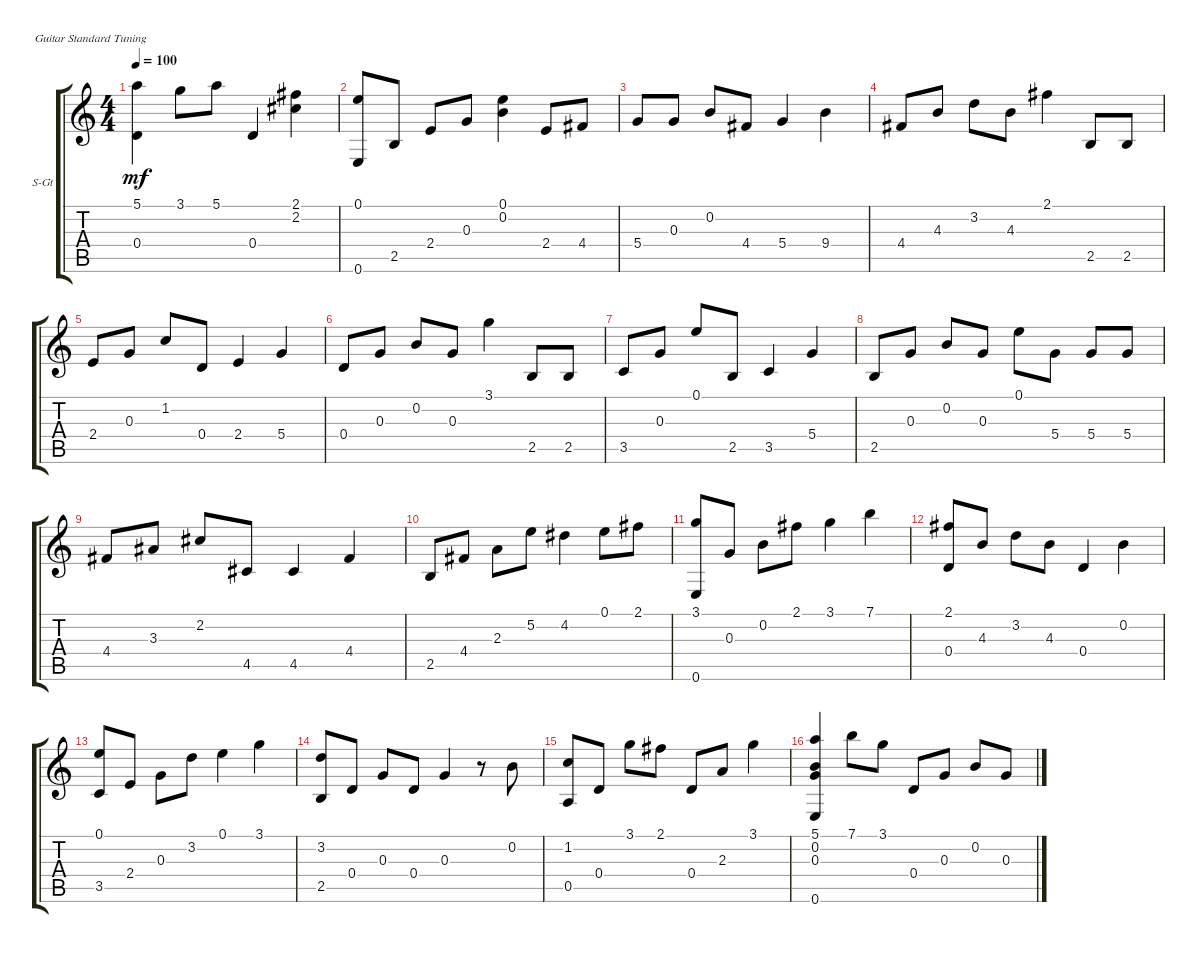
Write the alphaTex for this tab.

\defaultSystemsLayout 4
\bracketExtendMode groupsimilarinstruments
\firstSystemTrackNameOrientation horizontal
\otherSystemsTrackNameOrientation horizontal
\track ("Steel Guitar" "S-Gt") {instrument acousticguitarsteel}
\staff {score tabs}
\tuning (E4 B3 G3 D3 A2 E2)
\ts (4 4)
\tempo 100
\clef g2
\ks c
(5.1 0.4).4{dy mf} 3.1.8 5.1.8 0.4.4 (2.1 2.2).4 |
(0.1 0.6).8 2.5.8 2.4.8 0.3.8 (0.2 0.1).4 2.4.8 4.4.8 |
5.4.8 0.3.8 0.2.8 4.4.8 5.4.4 9.4.4 |
4.4.8 4.3.8 3.2.8 4.3.8 2.1.4 2.5.8 2.5.8 |
2.4.8 0.3.8 1.2.8 0.4.8 2.4.4 5.4.4 |
0.4.8 0.3.8 0.2.8 0.3.8 3.1.4 2.5.8 2.5.8 |
3.5.8 0.3.8 0.1.8 2.5.8 3.5.4 5.4.4 |
2.5.8 0.3.8 0.2.8 0.3.8 0.1.8 5.4.8 5.4.8 5.4.8 |
4.4.8 3.3.8 2.2.8 4.5.8 4.5.4 4.4.4 |
2.5.8 4.4.8 2.3.8 5.2.8 4.2.4 0.1.8 2.1.8 |
(3.1 0.6).8 0.3.8 0.2.8 2.1.8 3.1.4 7.1.4 |
(2.1 0.4).8 4.3.8 3.2.8 4.3.8 0.4.4 0.2.4 |
(0.1 3.5).8 2.4.8 0.3.8 3.2.8 0.1.4 3.1.4 |
(2.5 3.2).8 0.4.8 0.3.8 0.4.8 0.3.4 r.8 0.2.8 |
(1.2 0.5).8 0.4.8 3.1.8 2.1.8 0.4.8 2.3.8 3.1.4 |
(5.1 0.2 0.3 0.6).4 7.1.8 3.1.8 0.4.8 0.3.8 0.2.8 0.3.8
